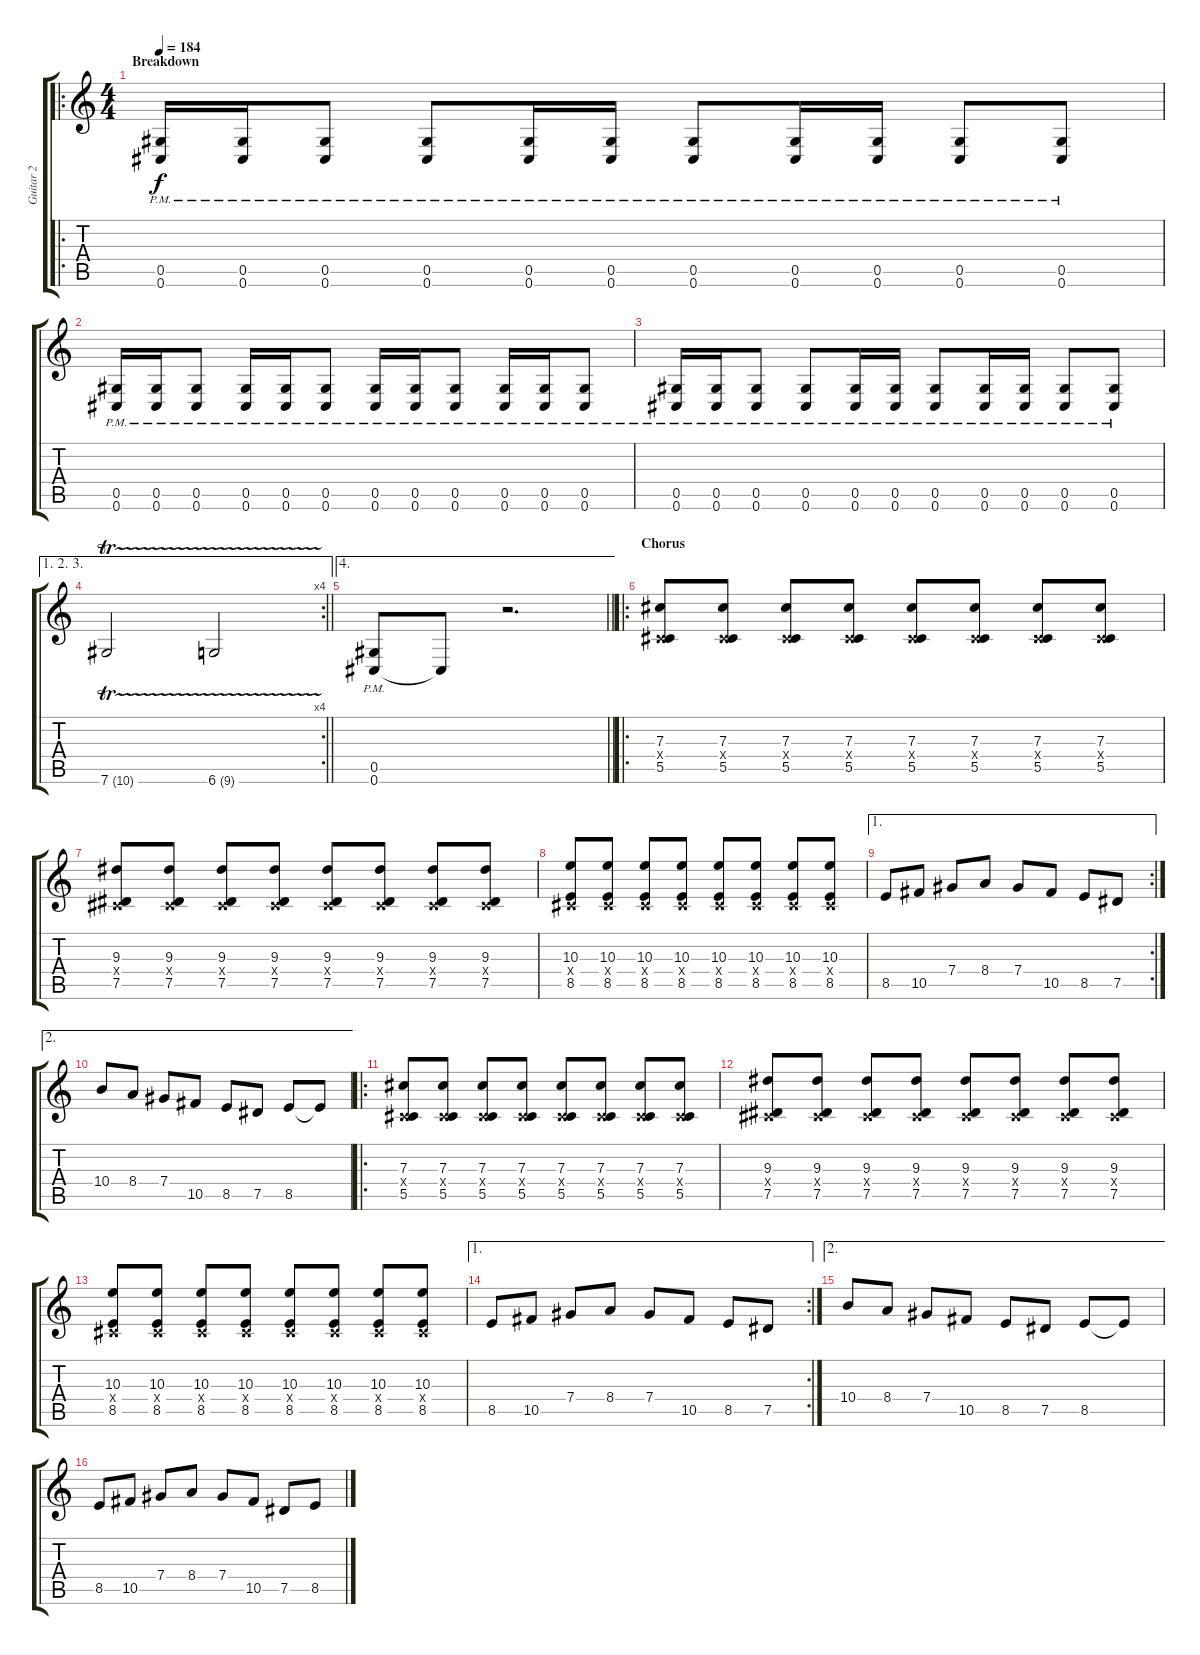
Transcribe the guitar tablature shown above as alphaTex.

\track ("Guitar 2" "Guitar 2") {instrument distortionguitar}
\staff {score tabs}
\tuning (Eb4 Bb3 Gb3 Db3 Ab2 Db2) {hide}
\ro
\ts (4 4)
\section ("" "Breakdown")
\tempo 184
\clef g2
\ks c
(0.5{pm} 0.6{pm}).16{dy f} (0.5{pm} 0.6{pm}).16 (0.5{pm} 0.6{pm}).8 (0.5{pm} 0.6{pm}).8 (0.5{pm} 0.6{pm}).16 (0.5{pm} 0.6{pm}).16 (0.5{pm} 0.6{pm}).8 (0.5{pm} 0.6{pm}).16 (0.5{pm} 0.6{pm}).16 (0.5{pm} 0.6{pm}).8 (0.5{pm} 0.6{pm}).8 |
(0.5{pm} 0.6{pm}).16 (0.5{pm} 0.6{pm}).16 (0.5{pm} 0.6{pm}).8 (0.5{pm} 0.6{pm}).16 (0.5{pm} 0.6{pm}).16 (0.5{pm} 0.6{pm}).8 (0.5{pm} 0.6{pm}).16 (0.5{pm} 0.6{pm}).16 (0.5{pm} 0.6{pm}).8 (0.5{pm} 0.6{pm}).16 (0.5{pm} 0.6{pm}).16 (0.5{pm} 0.6{pm}).8 |
(0.5{pm} 0.6{pm}).16 (0.5{pm} 0.6{pm}).16 (0.5{pm} 0.6{pm}).8 (0.5{pm} 0.6{pm}).8 (0.5{pm} 0.6{pm}).16 (0.5{pm} 0.6{pm}).16 (0.5{pm} 0.6{pm}).8 (0.5{pm} 0.6{pm}).16 (0.5{pm} 0.6{pm}).16 (0.5{pm} 0.6{pm}).8 (0.5{pm} 0.6{pm}).8 |
\ae (1 2 3)
\rc 4
\barLineRight lightlight
7.6{tr (10 16)}.2 6.6{tr (9 16)}.2 |
\ae 4
\barLineRight lightlight
(0.5{pm} 0.6{pm}).8 0.6{t}.8 r.2{d} |
\ro
\section ("" "Chorus")
(7.3 0.4{x} 5.5).8 (7.3 0.4{x} 5.5).8 (7.3 0.4{x} 5.5).8 (7.3 0.4{x} 5.5).8 (7.3 0.4{x} 5.5).8 (7.3 0.4{x} 5.5).8 (7.3 0.4{x} 5.5).8 (7.3 0.4{x} 5.5).8 |
(9.3 0.4{x} 7.5).8 (9.3 0.4{x} 7.5).8 (9.3 0.4{x} 7.5).8 (9.3 0.4{x} 7.5).8 (9.3 0.4{x} 7.5).8 (9.3 0.4{x} 7.5).8 (9.3 0.4{x} 7.5).8 (9.3 0.4{x} 7.5).8 |
(10.3 0.4{x} 8.5).8 (10.3 0.4{x} 8.5).8 (10.3 0.4{x} 8.5).8 (10.3 0.4{x} 8.5).8 (10.3 0.4{x} 8.5).8 (10.3 0.4{x} 8.5).8 (10.3 0.4{x} 8.5).8 (10.3 0.4{x} 8.5).8 |
\ae 1
\rc 2
8.5.8 10.5.8 7.4.8 8.4.8 7.4.8 10.5.8 8.5.8 7.5.8 |
\ae 2
10.4.8 8.4.8 7.4.8 10.5.8 8.5.8 7.5.8 8.5.8 8.5{t}.8 |
\ro
(7.3 0.4{x} 5.5).8 (7.3 0.4{x} 5.5).8 (7.3 0.4{x} 5.5).8 (7.3 0.4{x} 5.5).8 (7.3 0.4{x} 5.5).8 (7.3 0.4{x} 5.5).8 (7.3 0.4{x} 5.5).8 (7.3 0.4{x} 5.5).8 |
(9.3 0.4{x} 7.5).8 (9.3 0.4{x} 7.5).8 (9.3 0.4{x} 7.5).8 (9.3 0.4{x} 7.5).8 (9.3 0.4{x} 7.5).8 (9.3 0.4{x} 7.5).8 (9.3 0.4{x} 7.5).8 (9.3 0.4{x} 7.5).8 |
(10.3 0.4{x} 8.5).8 (10.3 0.4{x} 8.5).8 (10.3 0.4{x} 8.5).8 (10.3 0.4{x} 8.5).8 (10.3 0.4{x} 8.5).8 (10.3 0.4{x} 8.5).8 (10.3 0.4{x} 8.5).8 (10.3 0.4{x} 8.5).8 |
\ae 1
\rc 2
8.5.8 10.5.8 7.4.8 8.4.8 7.4.8 10.5.8 8.5.8 7.5.8 |
\ae 2
10.4.8 8.4.8 7.4.8 10.5.8 8.5.8 7.5.8 8.5.8 8.5{t}.8 |
8.5.8 10.5.8 7.4.8 8.4.8 7.4.8 10.5.8 7.5.8 8.5.8
